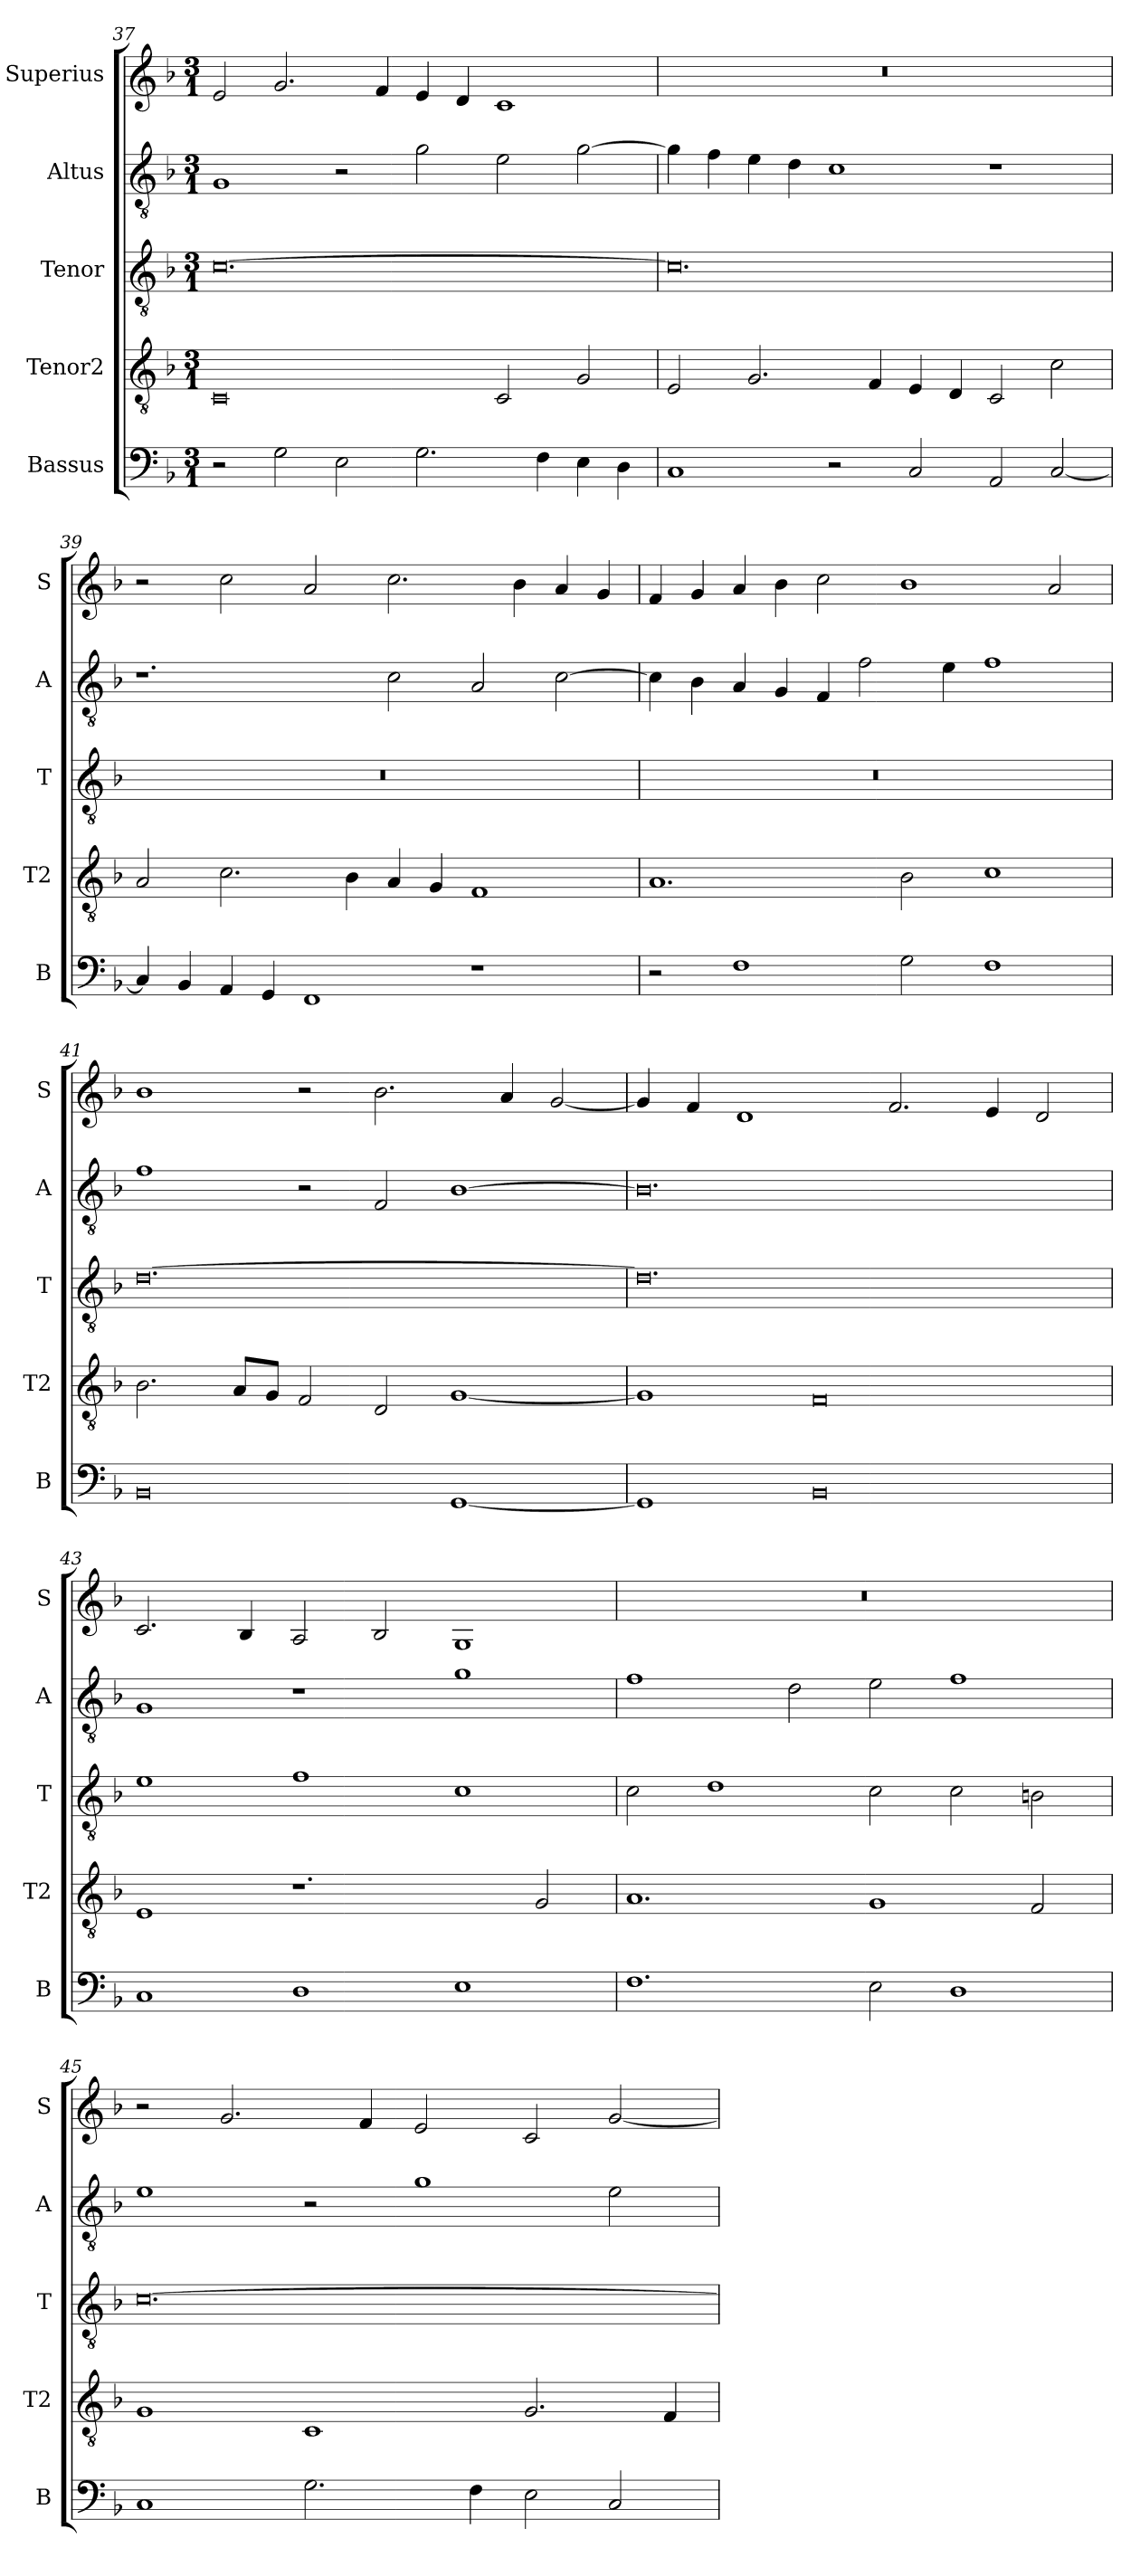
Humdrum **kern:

**kern	**kern	**kern	**kern	**kern
*part5	*part4	*part3	*part2	*part1
*staff5	*staff4	*staff3	*staff2	*staff1
*I"Bassus	*I"Tenor2	*I"Tenor	*I"Altus	*I"Superius
*I'B	*I'T2	*I'T	*I'A	*I'S
*clefF4	*clefGv2	*clefGv2	*clefGv2	*clefG2
*k[b-]	*k[b-]	*k[b-]	*k[b-]	*k[b-]
*M3/1	*M3/1	*M3/1	*M3/1	*M3/1
=37	=37	=37	=37	=37
2r	0C	[0.c	1G	2e/
2G\	.	.	.	2.g/
2E\	.	.	2r	.
.	.	.	.	4f/
2.G\	.	.	2g\	4e/
.	.	.	.	4d/
.	2C/	.	2e\	1c
4F\	.	.	.	.
4E\	2G/	.	[2g\	.
4D\	.	.	.	.
=38	=38	=38	=38	=38
1C	2E/	0.c]	4g\]	0.r
.	.	.	4f\	.
.	2.G/	.	4e\	.
.	.	.	4d\	.
2r	.	.	1c	.
.	4F/	.	.	.
2C/	4E/	.	.	.
.	4D/	.	.	.
2AA/	2C/	.	1r	.
[2C/	2c\	.	.	.
=39	=39	=39	=39	=39
4C/]	2A/	0.r	1.r	2r
4BB-/	.	.	.	.
4AA/	2.c\	.	.	2cc\
4GG/	.	.	.	.
1FF	.	.	.	2a/
.	4B-\	.	.	.
.	4A/	.	2c\	2.cc\
.	4G/	.	.	.
1r	1F	.	2A/	.
.	.	.	.	4b-\
.	.	.	[2c\	4a/
.	.	.	.	4g/
=40	=40	=40	=40	=40
2r	1.A	0.r	4c\]	4f/
.	.	.	4B-\	4g/
1F	.	.	4A/	4a/
.	.	.	4G/	4b-\
.	.	.	4F/	2cc\
.	.	.	2f\	.
2G\	2B-\	.	.	1b-
.	.	.	4e\	.
1F	1c	.	1f	.
.	.	.	.	2a/
=41	=41	=41	=41	=41
0BB-	2.B-\	[0.d	1f	1b-
.	8A/L	.	.	.
.	8G/J	.	.	.
.	2F/	.	2r	2r
.	2D/	.	2F/	2.b-\
[1GG	[1G	.	[1B-	.
.	.	.	.	4a/
.	.	.	.	[2g/
=42	=42	=42	=42	=42
1GG]	1G]	0.d]	0.B-]	4g/]
.	.	.	.	4f/
.	.	.	.	1d
0BB-	0F	.	.	.
.	.	.	.	2.f/
.	.	.	.	4e/
.	.	.	.	2d/
=43	=43	=43	=43	=43
1C	1E	1e	1G	2.c/
.	.	.	.	4B-/
1D	1.r	1f	1r	2A/
.	.	.	.	2B-/
1E	.	1c	1g	1G
.	2G/	.	.	.
=44	=44	=44	=44	=44
1.F	1.A	2c\	1f	0.r
.	.	1d	.	.
.	.	.	2d\	.
2E\	1G	2c\	2e\	.
1D	.	2c\	1f	.
.	2F/	2Bn\	.	.
=45	=45	=45	=45	=45
1C	1G	[0.c	1e	2r
.	.	.	.	2.g/
2.G\	1C	.	2r	.
.	.	.	.	4f/
.	.	.	1g	2e/
4F\	.	.	.	.
2E\	2.G/	.	.	2c/
2C/	.	.	2e\	[2g/
.	4F/	.	.	.
=	=	=	=	=
*-	*-	*-	*-	*-
